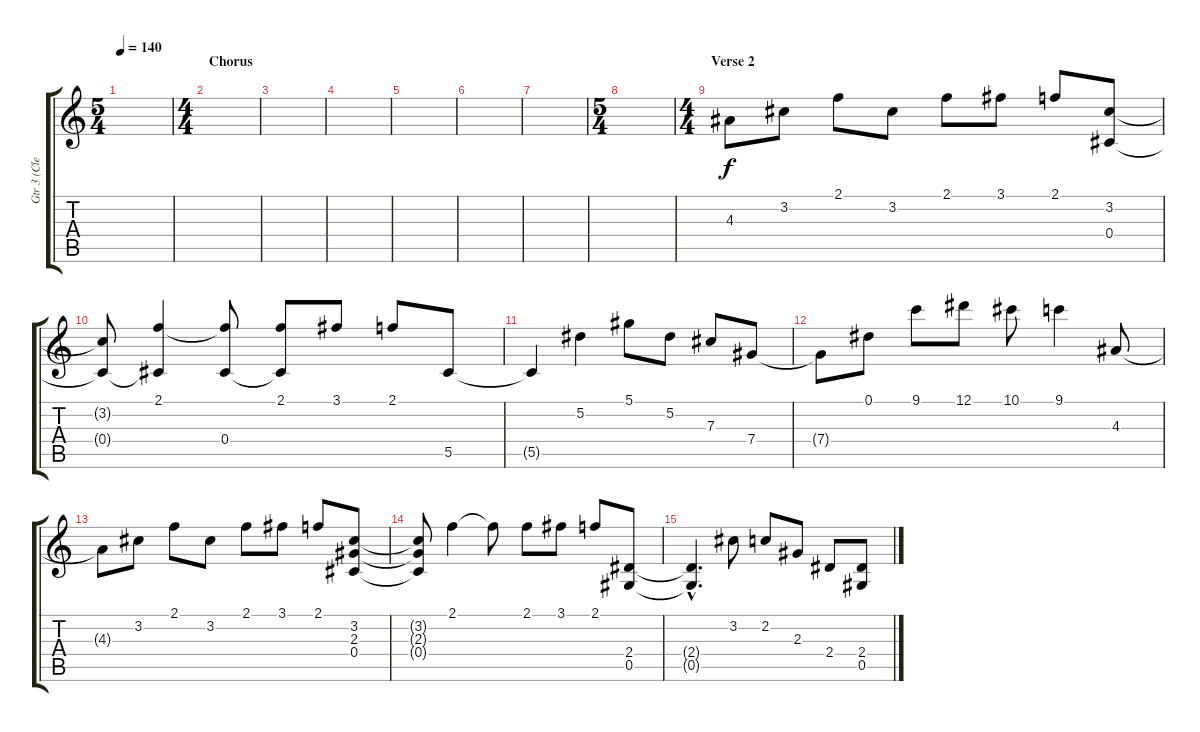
\track ("Gtr 3 (Clean)" "Gtr 3 (Cle") {instrument electricguitarclean}
\staff {score tabs}
\tuning (Eb4 Bb3 Gb3 Db3 Ab2 Eb2) {hide}
\ts (5 4)
\tempo 140
\clef g2
\ks c
|
\ts (4 4)
\section ("" "Chorus")
|
|
|
|
|
|
\ts (5 4)
|
\ts (4 4)
\section ("" "Verse 2")
4.3.8 3.2.8 2.1.8 3.2.8 2.1.8 3.1.8 2.1.8 (3.2 0.4).8 |
(3.2{t} 0.4{t}).8 (2.1 0.4{t}).4 (2.1{t} 0.4).8 (2.1 0.4{t}).8 3.1.8 2.1.8 5.5.8 |
5.5{t}.4 5.2.4 5.1.8 5.2.8 7.3.8 7.4.8 |
7.4{t}.8 0.1.8 9.1.8 12.1.8 10.1.8 9.1.4 4.3.8 |
4.3{t}.8 3.2.8 2.1.8 3.2.8 2.1.8 3.1.8 2.1.8 (3.2 2.3 0.4).8 |
(3.2{t} 2.3{t} 0.4{t}).8 2.1.4 2.1{t}.8 2.1.8 3.1.8 2.1.8 (2.4 0.5).8 |
(2.4{hac t} 0.5{hac t}).4{d} 3.2.8 2.2.8 2.3.8 2.4.8 (2.4 0.5).8
